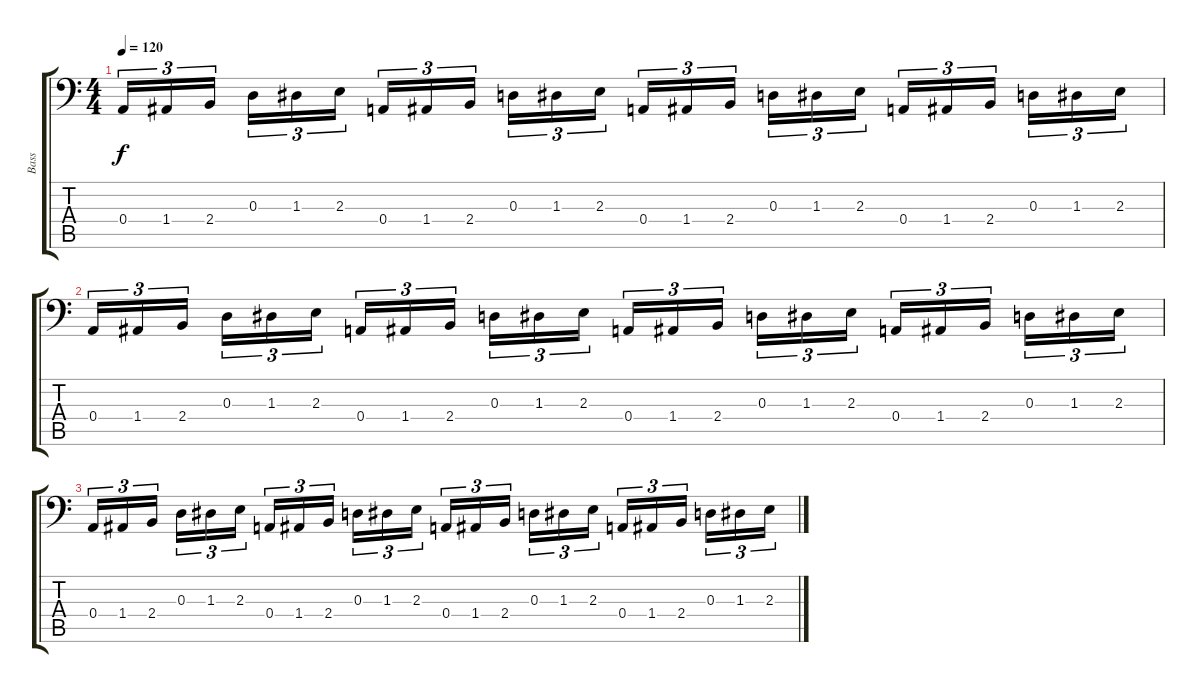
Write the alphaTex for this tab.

\track ("Bass" "Bass") {instrument slapbass1}
\staff {score tabs}
\tuning (C3 G2 D2 A1 E1 B0) {hide}
\ts (4 4)
\tempo 120
\clef f4
\ks c
0.4.16{tu (3 2) dy f} 1.4.16{tu (3 2)} 2.4.16{tu (3 2)} 0.3.16{tu (3 2)} 1.3.16{tu (3 2)} 2.3.16{tu (3 2)} 0.4.16{tu (3 2)} 1.4.16{tu (3 2)} 2.4.16{tu (3 2)} 0.3.16{tu (3 2)} 1.3.16{tu (3 2)} 2.3.16{tu (3 2)} 0.4.16{tu (3 2)} 1.4.16{tu (3 2)} 2.4.16{tu (3 2)} 0.3.16{tu (3 2)} 1.3.16{tu (3 2)} 2.3.16{tu (3 2)} 0.4.16{tu (3 2)} 1.4.16{tu (3 2)} 2.4.16{tu (3 2)} 0.3.16{tu (3 2)} 1.3.16{tu (3 2)} 2.3.16{tu (3 2)} |
0.4.16{tu (3 2)} 1.4.16{tu (3 2)} 2.4.16{tu (3 2)} 0.3.16{tu (3 2)} 1.3.16{tu (3 2)} 2.3.16{tu (3 2)} 0.4.16{tu (3 2)} 1.4.16{tu (3 2)} 2.4.16{tu (3 2)} 0.3.16{tu (3 2)} 1.3.16{tu (3 2)} 2.3.16{tu (3 2)} 0.4.16{tu (3 2)} 1.4.16{tu (3 2)} 2.4.16{tu (3 2)} 0.3.16{tu (3 2)} 1.3.16{tu (3 2)} 2.3.16{tu (3 2)} 0.4.16{tu (3 2)} 1.4.16{tu (3 2)} 2.4.16{tu (3 2)} 0.3.16{tu (3 2)} 1.3.16{tu (3 2)} 2.3.16{tu (3 2)} |
0.4.16{tu (3 2)} 1.4.16{tu (3 2)} 2.4.16{tu (3 2)} 0.3.16{tu (3 2)} 1.3.16{tu (3 2)} 2.3.16{tu (3 2)} 0.4.16{tu (3 2)} 1.4.16{tu (3 2)} 2.4.16{tu (3 2)} 0.3.16{tu (3 2)} 1.3.16{tu (3 2)} 2.3.16{tu (3 2)} 0.4.16{tu (3 2)} 1.4.16{tu (3 2)} 2.4.16{tu (3 2)} 0.3.16{tu (3 2)} 1.3.16{tu (3 2)} 2.3.16{tu (3 2)} 0.4.16{tu (3 2)} 1.4.16{tu (3 2)} 2.4.16{tu (3 2)} 0.3.16{tu (3 2)} 1.3.16{tu (3 2)} 2.3.16{tu (3 2)}
